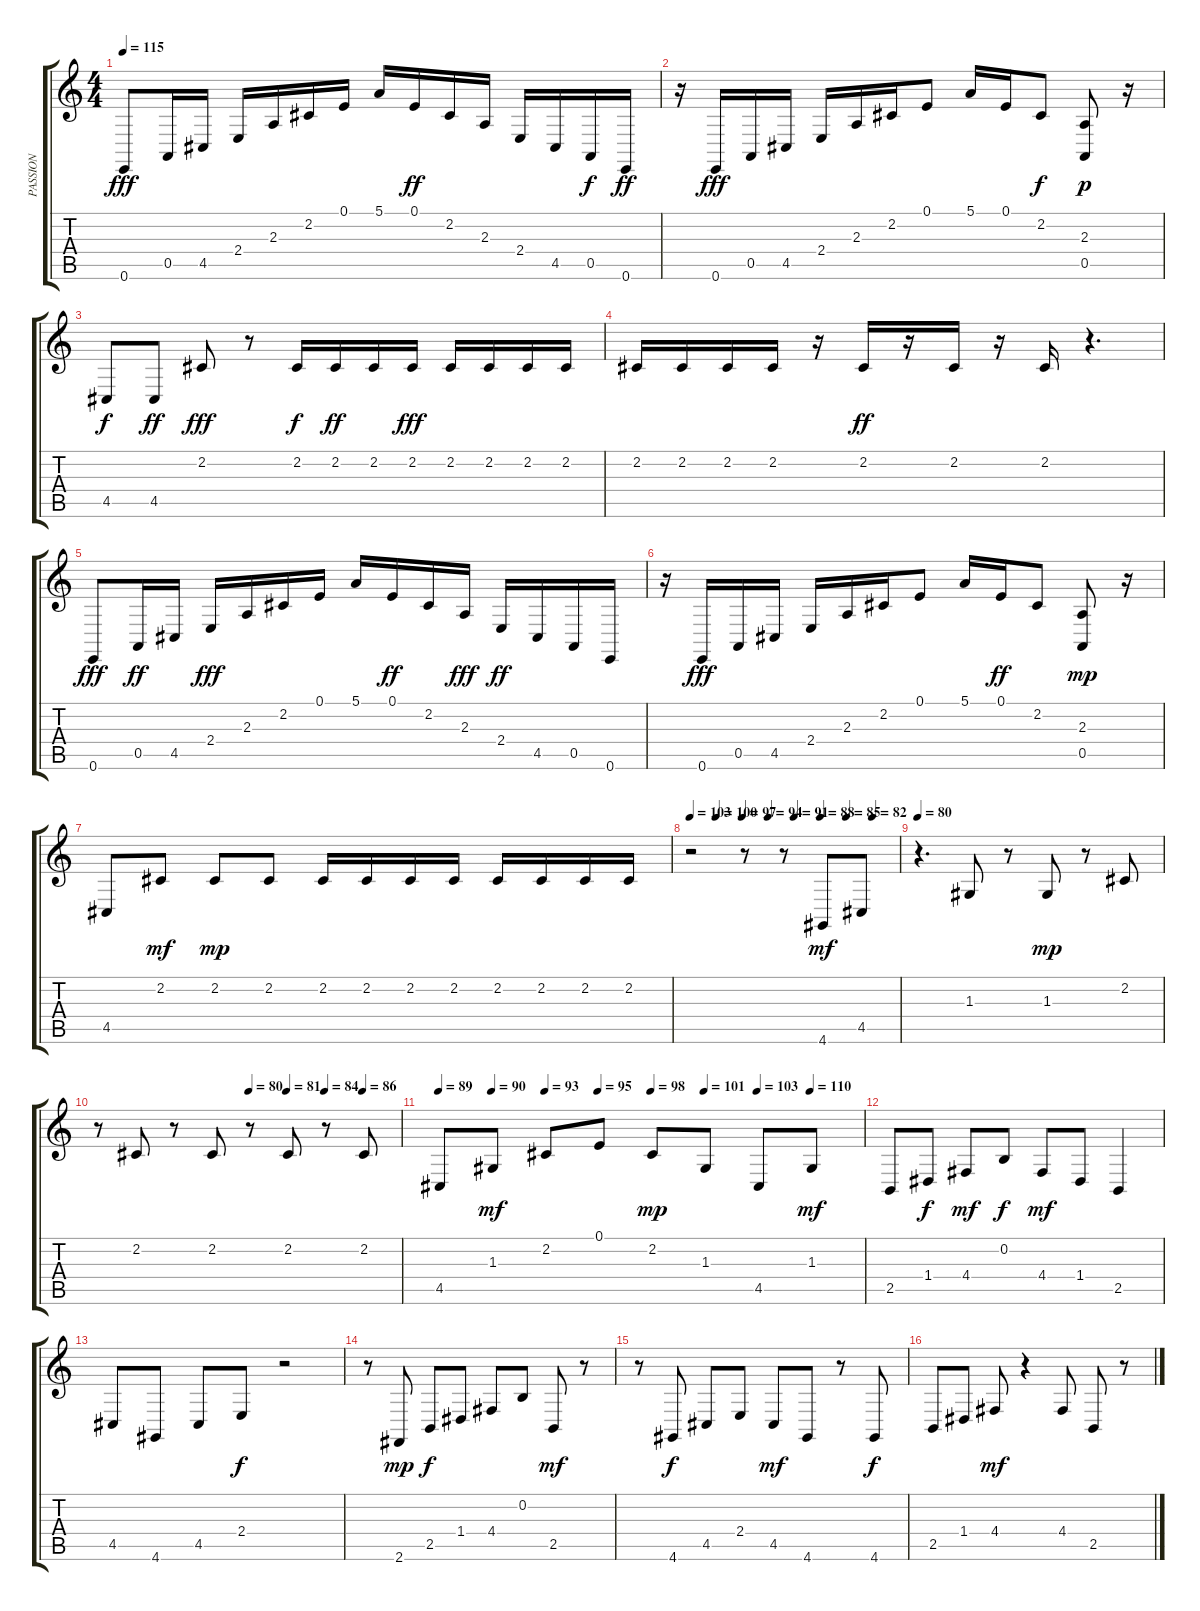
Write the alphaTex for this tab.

\track ("PASSION" "PASSION") {instrument acousticgrandpiano}
\staff {score tabs}
\tuning (E4 B3 G3 D3 A2 E2) {hide}
\ts (4 4)
\tempo 115
\clef g2
\ks c
0.6.8{dy fff} 0.5.16 4.5.16 2.4.16 2.3.16 2.2.16 0.1.16 5.1.16 0.1.16{dy ff} 2.2.16 2.3.16 2.4.16 4.5.16 0.5.16{dy f} 0.6.16{dy ff} |
r.16 0.6.16{dy fff} 0.5.16 4.5.16 2.4.16 2.3.16 2.2.16 0.1.8 5.1.16 0.1.16 2.2.8{dy f} (2.3 0.5).8{dy p} r.16 |
4.5.8{dy f} 4.5.8{dy ff} 2.2.8{dy fff} r.8 2.2.16{dy f} 2.2.16{dy ff} 2.2.16 2.2.16{dy fff} 2.2.16 2.2.16 2.2.16 2.2.16 |
2.2.16 2.2.16 2.2.16 2.2.16 r.16 2.2.16{dy ff} r.16 2.2.16 r.16 2.2.16 r.4{d} |
0.6.8{dy fff} 0.5.16{dy ff} 4.5.16 2.4.16{dy fff} 2.3.16 2.2.16 0.1.16 5.1.16 0.1.16{dy ff} 2.2.16 2.3.16{dy fff} 2.4.16{dy ff} 4.5.16 0.5.16 0.6.16 |
r.16 0.6.16{dy fff} 0.5.16 4.5.16 2.4.16 2.3.16 2.2.16 0.1.8 5.1.16 0.1.16{dy ff} 2.2.8 (2.3 0.5).8{dy mp} r.16 |
4.5.8 2.2.8{dy mf} 2.2.8{dy mp} 2.2.8 2.2.16 2.2.16 2.2.16 2.2.16 2.2.16 2.2.16 2.2.16 2.2.16 |
\tempo 103
\tempo (100 0.125)
\tempo (97 0.25)
\tempo (94 0.375)
\tempo (91 0.5)
\tempo (88 0.625)
\tempo (85 0.75)
\tempo (82 0.875)
r.2 r.8 r.8 4.6.8{dy mf} 4.5.8 |
\tempo 80
r.4{d} 1.3.8 r.8 1.3.8{dy mp} r.8 2.2.8 |
\tempo (80 0.5)
\tempo (81 0.625)
\tempo (84 0.75)
\tempo (86 0.875)
r.8 2.2.8 r.8 2.2.8 r.8 2.2.8 r.8 2.2.8 |
\tempo 89
\tempo (90 0.125)
\tempo (93 0.25)
\tempo (95 0.375)
\tempo (98 0.5)
\tempo (101 0.625)
\tempo (103 0.75)
\tempo (110 0.875)
4.5.8 1.3.8{dy mf} 2.2.8 0.1.8 2.2.8{dy mp} 1.3.8 4.5.8 1.3.8{dy mf} |
2.5.8 1.4.8{dy f} 4.4.8{dy mf} 0.2.8{dy f} 4.4.8{dy mf} 1.4.8 2.5.4 |
4.5.8 4.6.8 4.5.8 2.4.8{dy f} r.2 |
r.8 2.6.8{dy mp} 2.5.8{dy f} 1.4.8 4.4.8 0.2.8 2.5.8{dy mf} r.8 |
r.8 4.6.8{dy f} 4.5.8 2.4.8 4.5.8{dy mf} 4.6.8 r.8 4.6.8{dy f} |
2.5.8 1.4.8 4.4.8{dy mf} r.4 4.4.8 2.5.8 r.8
